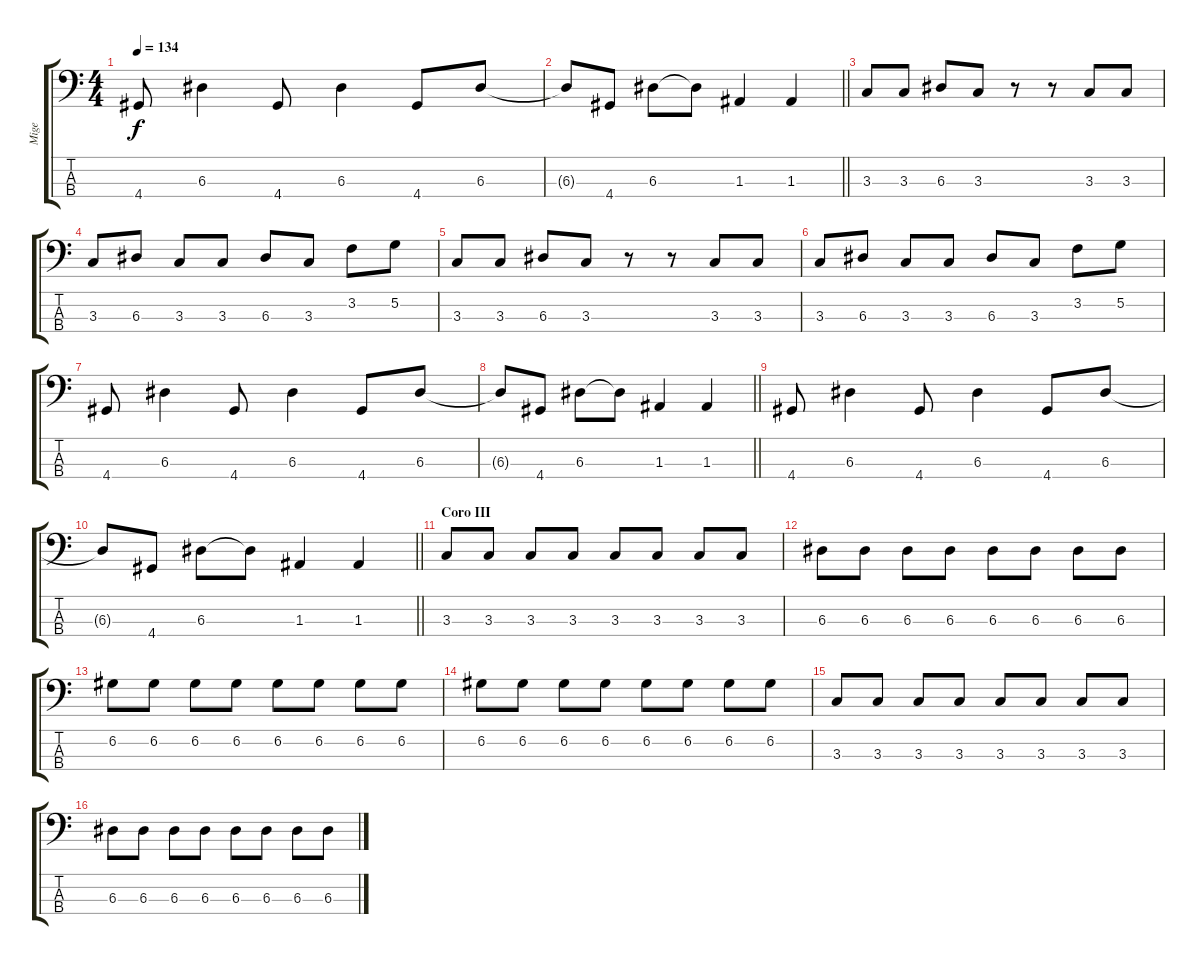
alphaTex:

\track ("Mige" "Mige") {instrument electricbassfinger}
\staff {score tabs}
\tuning (G2 D2 A1 E1) {hide}
\ts (4 4)
\tempo 134
\clef f4
\ks c
4.4.8{dy f} 6.3.4 4.4.8 6.3.4 4.4.8 6.3.8 |
\barLineRight lightlight
6.3{t}.8 4.4.8 6.3.8 6.3{t}.8 1.3.4 1.3.4 |
3.3.8 3.3.8 6.3.8 3.3.8 r.8 r.8 3.3.8 3.3.8 |
3.3.8 6.3.8 3.3.8 3.3.8 6.3.8 3.3.8 3.2.8 5.2.8 |
3.3.8 3.3.8 6.3.8 3.3.8 r.8 r.8 3.3.8 3.3.8 |
3.3.8 6.3.8 3.3.8 3.3.8 6.3.8 3.3.8 3.2.8 5.2.8 |
4.4.8 6.3.4 4.4.8 6.3.4 4.4.8 6.3.8 |
\barLineRight lightlight
6.3{t}.8 4.4.8 6.3.8 6.3{t}.8 1.3.4 1.3.4 |
4.4.8 6.3.4 4.4.8 6.3.4 4.4.8 6.3.8 |
\barLineRight lightlight
6.3{t}.8 4.4.8 6.3.8 6.3{t}.8 1.3.4 1.3.4 |
\section ("" "Coro III")
3.3.8 3.3.8 3.3.8 3.3.8 3.3.8 3.3.8 3.3.8 3.3.8 |
6.3.8 6.3.8 6.3.8 6.3.8 6.3.8 6.3.8 6.3.8 6.3.8 |
6.2.8 6.2.8 6.2.8 6.2.8 6.2.8 6.2.8 6.2.8 6.2.8 |
6.2.8 6.2.8 6.2.8 6.2.8 6.2.8 6.2.8 6.2.8 6.2.8 |
3.3.8 3.3.8 3.3.8 3.3.8 3.3.8 3.3.8 3.3.8 3.3.8 |
6.3.8 6.3.8 6.3.8 6.3.8 6.3.8 6.3.8 6.3.8 6.3.8
